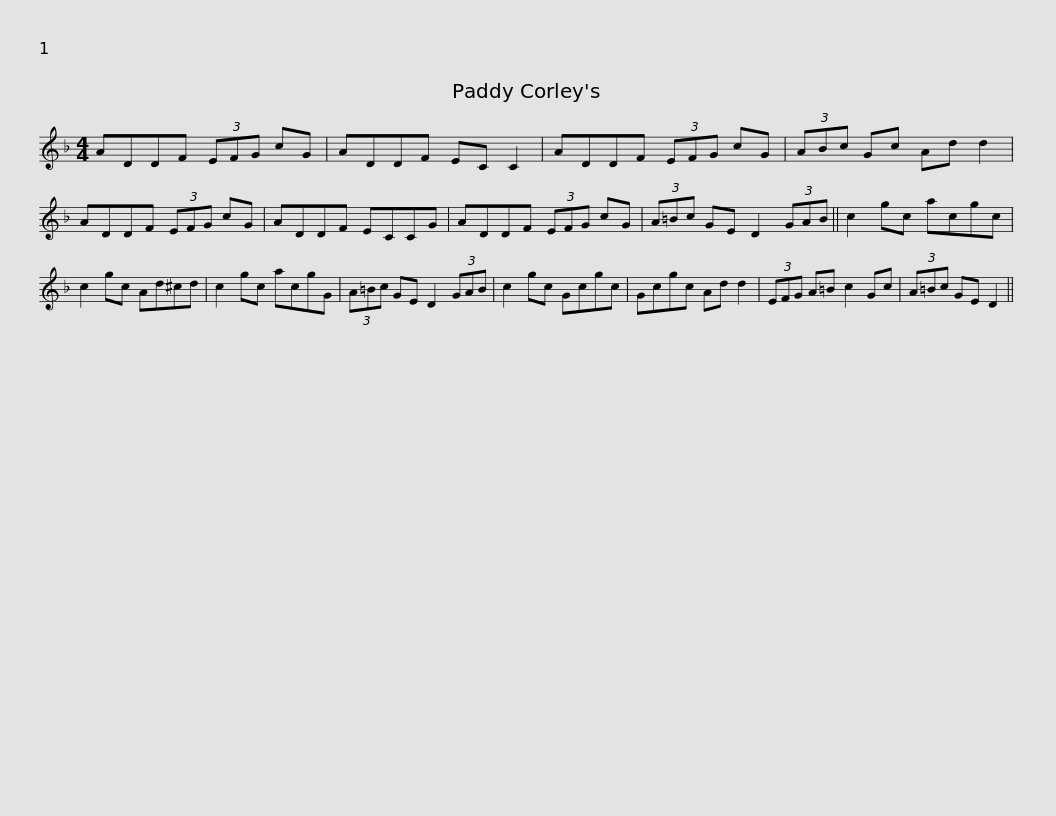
X:1
L:1/8
M:4/4
I:linebreak $
K:Dmin
V:1 treble
V:1
 ADDF (3EFG cG | ADDF EC C2 | ADDF (3EFG cG | (3ABc Gc Ad d2 | ADDF (3EFG cG |$ %5
 ADDF ECCG | ADDF (3EFG cG | (3A=Bc GE D2 (3GAB || c2 gc acgc | c2 gc Ad^cd |$ %10
 c2 gc acgG | (3A=Bc GE D2 (3GAB | c2 gc Gcgc | Gcgc Ad d2 | (3EFG A=B c2 Gc | %15
 (3A=Bc GE D2 || %16
